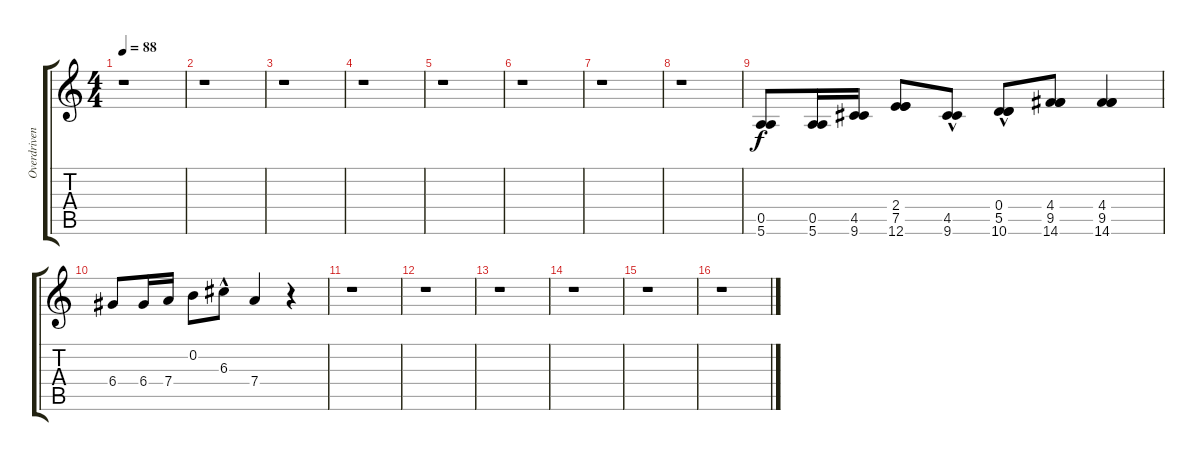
\track ("Overdriven" "Overdriven") {instrument overdrivenguitar}
\staff {score tabs}
\tuning (E4 B3 G3 D3 A2 E2) {hide}
\ts (4 4)
\tempo 88
\clef g2
\ks c
r.1{dy f} |
r.1 |
r.1 |
r.1 |
r.1 |
r.1 |
r.1 |
r.1 |
(0.5 5.6).8 (0.5 5.6).16 (4.5 9.6).16 (2.4 7.5 12.6).8 (4.5{hac} 9.6{hac}).8 (0.4{hac} 5.5{hac} 10.6{hac}).8 (4.4 9.5 14.6).8 (4.4 9.5 14.6).4 |
6.4.8 6.4.16 7.4.16 0.2.8 6.3{hac}.8 7.4.4 r.4 |
r.1 |
r.1 |
r.1 |
r.1 |
r.1 |
r.1
